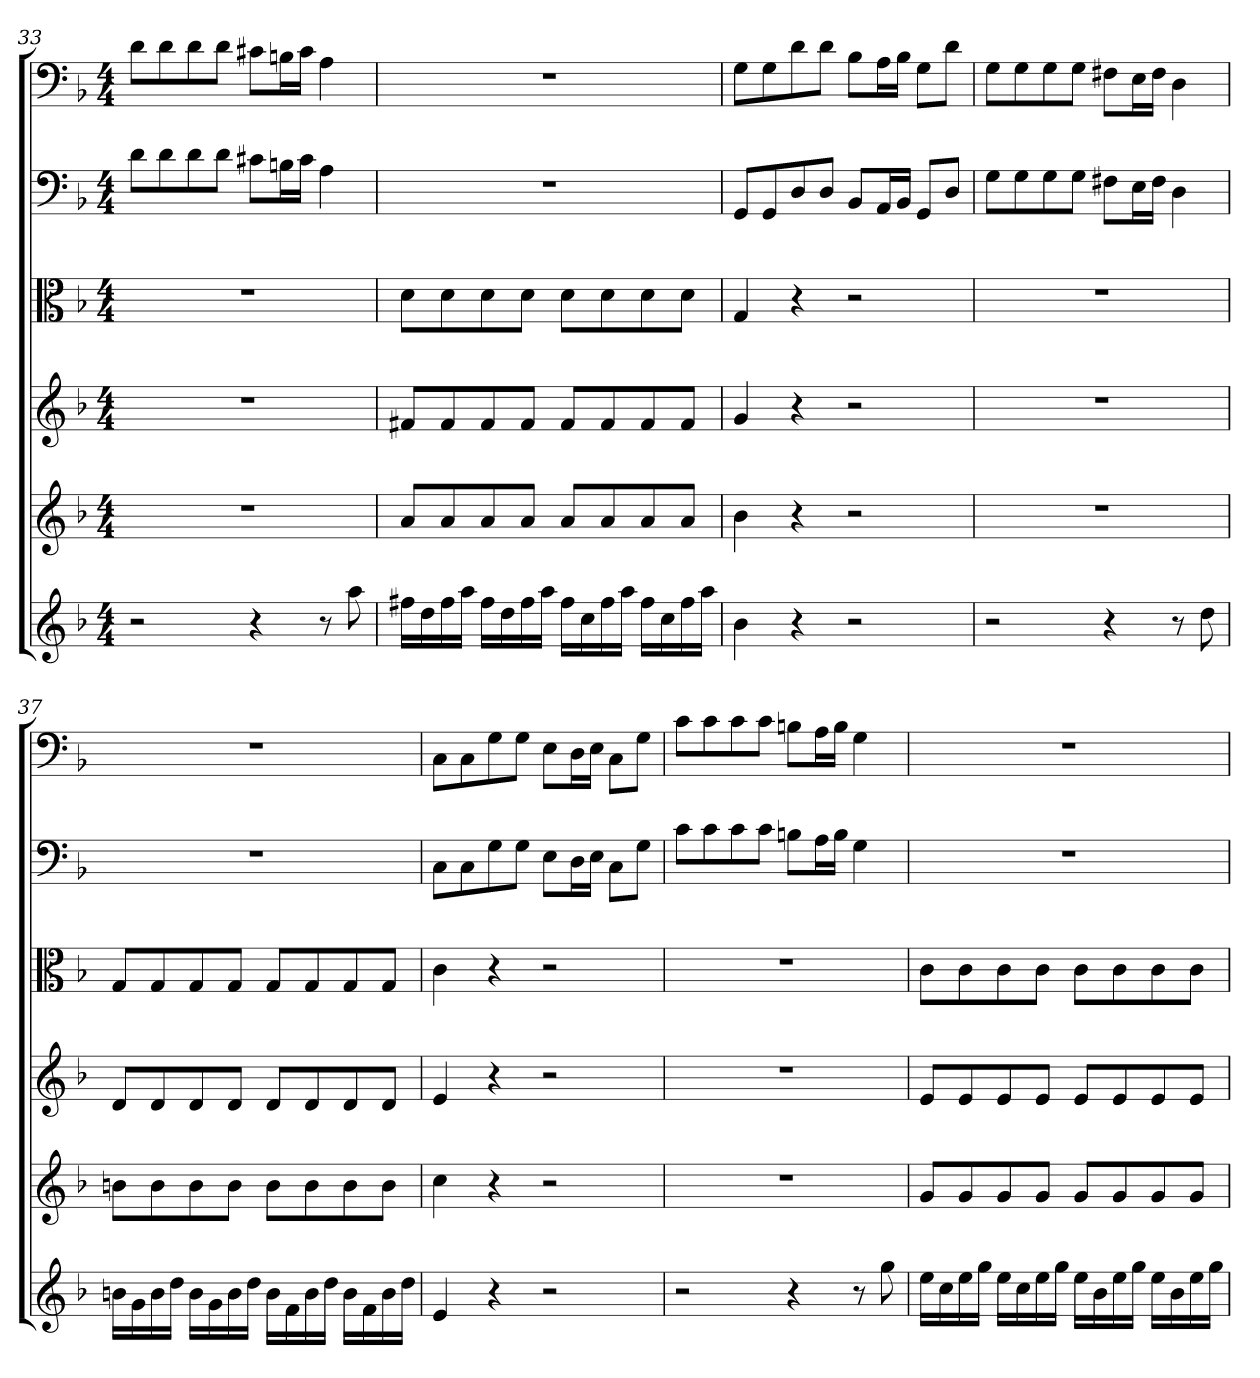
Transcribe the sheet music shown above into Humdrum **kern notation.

**kern	**kern	**kern	**kern	**kern	**kern
*part6	*part5	*part4	*part3	*part2	*part1
*staff6	*staff5	*staff4	*staff3	*staff2	*staff1
*clefG2	*clefG2	*clefG2	*clefC3	*clefF4	*clefF4
*k[b-]	*k[b-]	*k[b-]	*k[b-]	*k[b-]	*k[b-]
*F:	*F:	*F:	*F:	*F:	*F:
*M4/4	*M4/4	*M4/4	*M4/4	*M4/4	*M4/4
=33	=33	=33	=33	=33	=33
2r	1r	1r	1r	8d\L	8d\L
.	.	.	.	8d\	8d\
.	.	.	.	8d\	8d\
.	.	.	.	8d\J	8d\J
4r	.	.	.	8c#X\L	8c#X\L
.	.	.	.	16Bn\L	16Bn\L
.	.	.	.	16c#\JJ	16c#\JJ
8r	.	.	.	4A\	4A\
8aa\	.	.	.	.	.
=34	=34	=34	=34	=34	=34
16ff#X\LL	8a/L	8f#X/L	8d\L	1r	1r
16dd\	.	.	.	.	.
16ff#\	8a/	8f#/	8d\	.	.
16aa\JJ	.	.	.	.	.
16ff#\LL	8a/	8f#/	8d\	.	.
16dd\	.	.	.	.	.
16ff#\	8a/J	8f#/J	8d\J	.	.
16aa\JJ	.	.	.	.	.
16ff#\LL	8a/L	8f#/L	8d\L	.	.
16cc\	.	.	.	.	.
16ff#\	8a/	8f#/	8d\	.	.
16aa\JJ	.	.	.	.	.
16ff#\LL	8a/	8f#/	8d\	.	.
16cc\	.	.	.	.	.
16ff#\	8a/J	8f#/J	8d\J	.	.
16aa\JJ	.	.	.	.	.
=35	=35	=35	=35	=35	=35
4b-\	4b-\	4g/	4G/	8GG/L	8G\L
.	.	.	.	8GG/	8G\
4r	4r	4r	4r	8D/	8d\
.	.	.	.	8D/J	8d\J
2r	2r	2r	2r	8BB-/L	8B-\L
.	.	.	.	16AA/L	16A\L
.	.	.	.	16BB-/JJ	16B-\JJ
.	.	.	.	8GG/L	8G\L
.	.	.	.	8D/J	8d\J
=36	=36	=36	=36	=36	=36
2r	1r	1r	1r	8G\L	8G\L
.	.	.	.	8G\	8G\
.	.	.	.	8G\	8G\
.	.	.	.	8G\J	8G\J
4r	.	.	.	8F#X\L	8F#X\L
.	.	.	.	16E\L	16E\L
.	.	.	.	16F#\JJ	16F#\JJ
8r	.	.	.	4D\	4D\
8dd\	.	.	.	.	.
=37	=37	=37	=37	=37	=37
16bn\LL	8bn\L	8d/L	8G/L	1r	1r
16g\	.	.	.	.	.
16b\	8b\	8d/	8G/	.	.
16dd\JJ	.	.	.	.	.
16b\LL	8b\	8d/	8G/	.	.
16g\	.	.	.	.	.
16b\	8b\J	8d/J	8G/J	.	.
16dd\JJ	.	.	.	.	.
16b\LL	8b\L	8d/L	8G/L	.	.
16f\	.	.	.	.	.
16b\	8b\	8d/	8G/	.	.
16dd\JJ	.	.	.	.	.
16b\LL	8b\	8d/	8G/	.	.
16f\	.	.	.	.	.
16b\	8b\J	8d/J	8G/J	.	.
16dd\JJ	.	.	.	.	.
=38	=38	=38	=38	=38	=38
4e/	4cc\	4e/	4c\	8C\L	8C\L
.	.	.	.	8C\	8C\
4r	4r	4r	4r	8G\	8G\
.	.	.	.	8G\J	8G\J
2r	2r	2r	2r	8E\L	8E\L
.	.	.	.	16D\L	16D\L
.	.	.	.	16E\JJ	16E\JJ
.	.	.	.	8C\L	8C\L
.	.	.	.	8G\J	8G\J
=39	=39	=39	=39	=39	=39
2r	1r	1r	1r	8c\L	8c\L
.	.	.	.	8c\	8c\
.	.	.	.	8c\	8c\
.	.	.	.	8c\J	8c\J
4r	.	.	.	8Bn\L	8Bn\L
.	.	.	.	16A\L	16A\L
.	.	.	.	16B\JJ	16B\JJ
8r	.	.	.	4G\	4G\
8gg\	.	.	.	.	.
=40	=40	=40	=40	=40	=40
16ee\LL	8g/L	8e/L	8c\L	1r	1r
16cc\	.	.	.	.	.
16ee\	8g/	8e/	8c\	.	.
16gg\JJ	.	.	.	.	.
16ee\LL	8g/	8e/	8c\	.	.
16cc\	.	.	.	.	.
16ee\	8g/J	8e/J	8c\J	.	.
16gg\JJ	.	.	.	.	.
16ee\LL	8g/L	8e/L	8c\L	.	.
16b-\	.	.	.	.	.
16ee\	8g/	8e/	8c\	.	.
16gg\JJ	.	.	.	.	.
16ee\LL	8g/	8e/	8c\	.	.
16b-\	.	.	.	.	.
16ee\	8g/J	8e/J	8c\J	.	.
16gg\JJ	.	.	.	.	.
=	=	=	=	=	=
*-	*-	*-	*-	*-	*-
